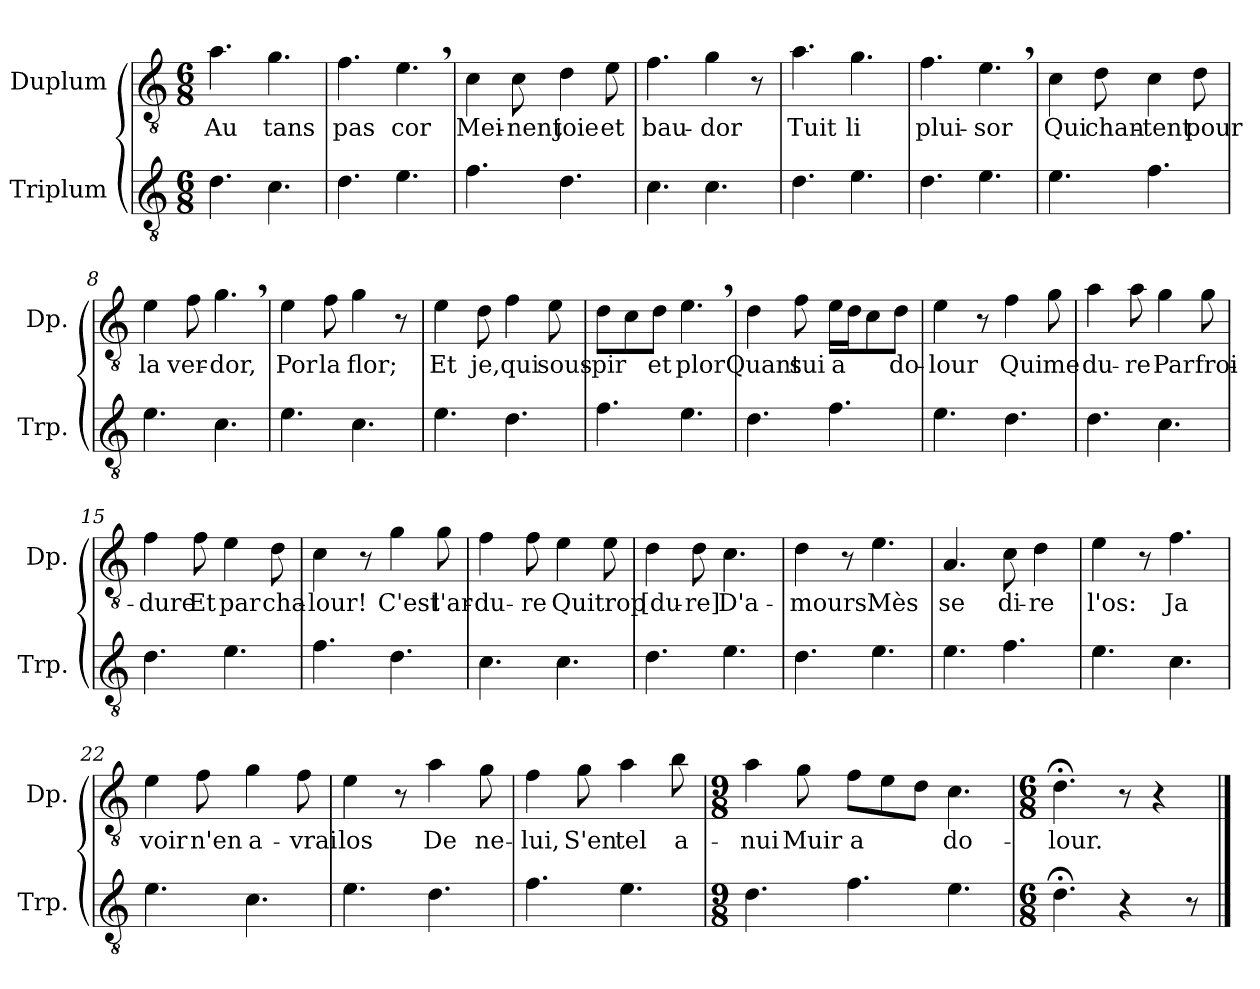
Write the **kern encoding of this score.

**kern	**kern	**text
*part2	*part1	*part1
*staff2	*staff1	*staff1
*I"Triplum	*I"Duplum	*
*I'Trp.	*I'Dp.	*
*clefGv2	*clefGv2	*
*k[]	*k[]	*
*M6/8	*M6/8	*
=1	=1	=1
!	!	!LO:LY:b
4.d\	4.a\	Au
!	!	!LO:LY:b
4.c\	4.g\	tans
=2	=2	=2
!	!	!LO:LY:b
4.d\	4.f\	pas
!	!	!LO:LY:b
4.e\	4.e,\	cor
=3	=3	=3
!	!	!LO:LY:b
4.f\	4c\	Mei-
!	!	!LO:LY:b
.	8c\	-nent
!	!	!LO:LY:b
4.d\	4d\	joie
!	!	!LO:LY:b
.	8e\	et
=4	=4	=4
!	!	!LO:LY:b
4.c\	4.f\	bau-
!	!	!LO:LY:b
4.c\	4g\	-dor
.	8r	.
=5	=5	=5
!	!	!LO:LY:b
4.d\	4.a\	Tuit
!	!	!LO:LY:b
4.e\	4.g\	li
=6	=6	=6
!	!	!LO:LY:b
4.d\	4.f\	plui-
!	!	!LO:LY:b
4.e\	4.e,\	-sor
=7	=7	=7
!	!	!LO:LY:b
4.e\	4c\	Qui
!	!	!LO:LY:b
.	8d\	chan-
!	!	!LO:LY:b
4.f\	4c\	-tent
!	!	!LO:LY:b
.	8d\	pour
!!LO:LB:g=z
=8	=8	=8
!	!	!LO:LY:b
4.e\	4e\	la
!	!	!LO:LY:b
.	8f\	ver-
!	!	!LO:LY:b
4.c\	4.g,\	-dor,
=9	=9	=9
!	!	!LO:LY:b
4.e\	4e\	Por
!	!	!LO:LY:b
.	8f\	la
!	!	!LO:LY:b
4.c\	4g\	flor;
.	8r	.
=10	=10	=10
!	!	!LO:LY:b
4.e\	4e\	Et
!	!	!LO:LY:b
.	8d\	je,
!	!	!LO:LY:b
4.d\	4f\	qui
!	!	!LO:LY:b
.	8e\	sous-
=11	=11	=11
!	!	!LO:LY:b
4.f\	8d\L	-pir
.	8c\	.
!	!	!LO:LY:b
.	8d\J	et
!	!	!LO:LY:b
4.e\	4.e,\	plor
=12	=12	=12
!	!	!LO:LY:b
4.d\	4d\	Quant
!	!	!LO:LY:b
.	8f\	sui
!	!	!LO:LY:b
4.f\	16e\LL	a
.	16d\J	.
.	8c\	.
!	!	!LO:LY:b
.	8d\J	do-
=13	=13	=13
!	!	!LO:LY:b
4.e\	4e\	-lour
.	8r	.
!	!	!LO:LY:b
4.d\	4f\	Qui
!	!	!LO:LY:b
.	8g\	me
!!LO:LB:g=z
=14	=14	=14
!	!	!LO:LY:b
4.d\	4a\	du-
!	!	!LO:LY:b
.	8a\	-re
!	!	!LO:LY:b
4.c\	4g\	Par
!	!	!LO:LY:b
.	8g\	froi-
=15	=15	=15
!	!	!LO:LY:b
4.d\	4f\	-dure
!	!	!LO:LY:b
.	8f\	Et
!	!	!LO:LY:b
4.e\	4e\	par
!	!	!LO:LY:b
.	8d\	cha-
=16	=16	=16
!	!	!LO:LY:b
4.f\	4c\	-lour!
.	8r	.
!	!	!LO:LY:b
4.d\	4g\	C'est
!	!	!LO:LY:b
.	8g\	l'ar-
=17	=17	=17
!	!	!LO:LY:b
4.c\	4f\	-du-
!	!	!LO:LY:b
.	8f\	-re
!	!	!LO:LY:b
4.c\	4e\	Qui
!	!	!LO:LY:b
.	8e\	trop
=18	=18	=18
!	!	!LO:LY:b
4.d\	4d\	[du-
!	!	!LO:LY:b
.	8d\	-re]
!	!	!LO:LY:b
4.e\	4.c\	D'a-
=19	=19	=19
!	!	!LO:LY:b
4.d\	4d\	-mours.
.	8r	.
!	!	!LO:LY:b
4.e\	4.e\	Mès
=20	=20	=20
!	!	!LO:LY:b
4.e\	4.A/	se
!	!	!LO:LY:b
4.f\	8c\	di-
!	!	!LO:LY:b
.	4d\	-re
!!LO:LB:g=z
=21	=21	=21
!	!	!LO:LY:b
4.e\	4e\	l'os:
.	8r	.
!	!	!LO:LY:b
4.c\	4.f\	Ja
=22	=22	=22
!	!	!LO:LY:b
4.e\	4e\	voir
!	!	!LO:LY:b
.	8f\	n'en
!	!	!LO:LY:b
4.c\	4g\	a-
!	!	!LO:LY:b
.	8f\	-vrai
=23	=23	=23
!	!	!LO:LY:b
4.e\	4e\	los
.	8r	.
!	!	!LO:LY:b
4.d\	4a\	De
!	!	!LO:LY:b
.	8g\	ne-
=24	=24	=24
!	!	!LO:LY:b
4.f\	4f\	-lui,
!	!	!LO:LY:b
.	8g\	S'en
!	!	!LO:LY:b
4.e\	4a\	tel
!	!	!LO:LY:b
.	8b\	a-
=25	=25	=25
*M9/8	*M9/8	*
!	!	!LO:LY:b
4.d\	4a\	-nui
!	!	!LO:LY:b
.	8g\	Muir
!	!	!LO:LY:b
4.f\	8f\L	a
.	8e\	.
.	8d\J	.
!	!	!LO:LY:b
4.e\	4.c\	do-
=26	=26	=26
*M6/8	*M6/8	*
!	!	!LO:LY:b
4.d;<\	4.d;<\	-lour.
4r	8r	.
.	4r	.
8r	.	.
==	==	==
*-	*-	*-
